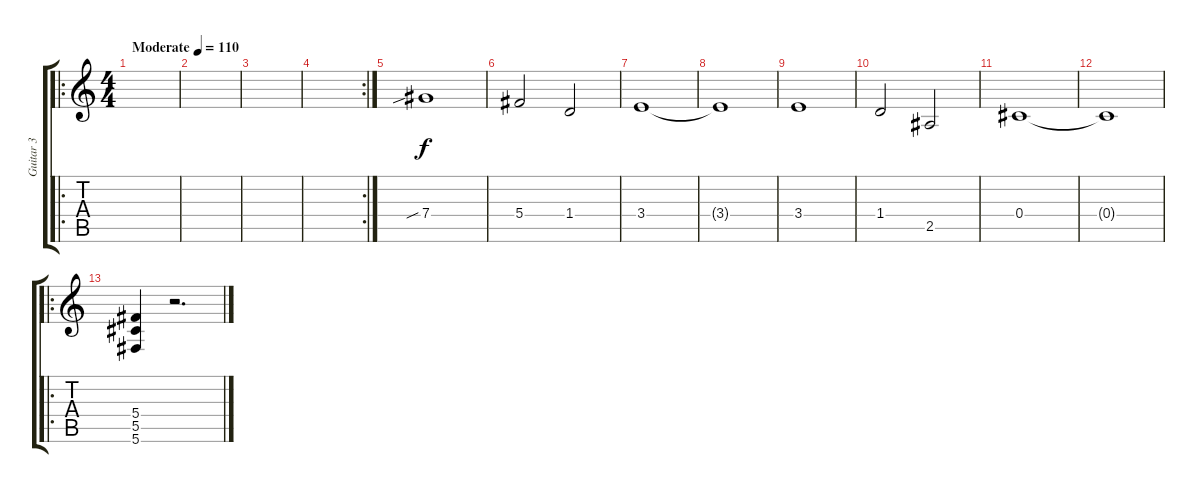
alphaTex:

\track ("Guitar 3" "Guitar 3") {instrument distortionguitar}
\staff {score tabs}
\tuning (Eb4 Bb3 Gb3 Db3 Ab2 Db2) {hide}
\ro
\ts (4 4)
\tempo (110 "Moderate")
\clef g2
\ks c
|
|
|
\rc 2
|
7.4{sib}.1 |
5.4.2 1.4.2 |
3.4.1 |
3.4{t}.1 |
3.4.1 |
1.4.2 2.5.2 |
0.4.1 |
0.4{t}.1 |
\ro
(5.4 5.5 5.6).4 r.2{d}
